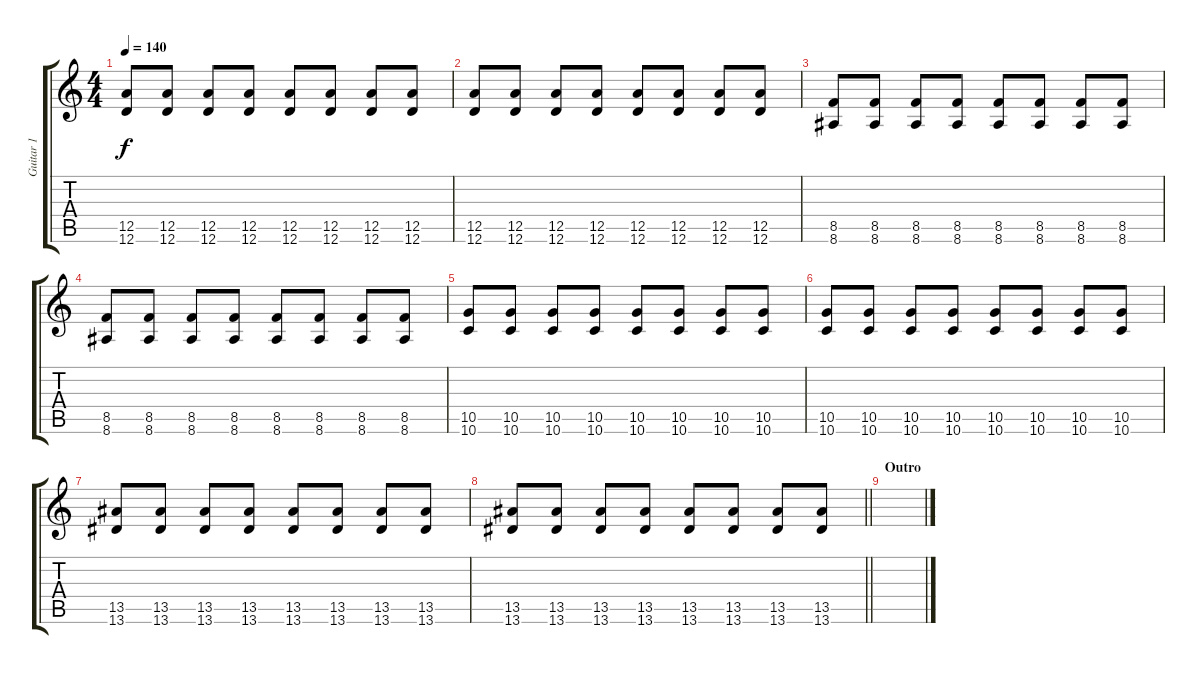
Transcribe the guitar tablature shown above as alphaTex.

\track ("Guitar 1" "Guitar 1") {instrument electricguitarclean}
\staff {score tabs}
\tuning (E4 B3 G3 D3 A2 D2) {hide}
\ts (4 4)
\tempo 140
\clef g2
\ks c
(12.5 12.6).8{dy f} (12.5 12.6).8 (12.5 12.6).8 (12.5 12.6).8 (12.5 12.6).8 (12.5 12.6).8 (12.5 12.6).8 (12.5 12.6).8 |
(12.5 12.6).8 (12.5 12.6).8 (12.5 12.6).8 (12.5 12.6).8 (12.5 12.6).8 (12.5 12.6).8 (12.5 12.6).8 (12.5 12.6).8 |
(8.5 8.6).8 (8.5 8.6).8 (8.5 8.6).8 (8.5 8.6).8 (8.5 8.6).8 (8.5 8.6).8 (8.5 8.6).8 (8.5 8.6).8 |
(8.5 8.6).8 (8.5 8.6).8 (8.5 8.6).8 (8.5 8.6).8 (8.5 8.6).8 (8.5 8.6).8 (8.5 8.6).8 (8.5 8.6).8 |
(10.5 10.6).8 (10.5 10.6).8 (10.5 10.6).8 (10.5 10.6).8 (10.5 10.6).8 (10.5 10.6).8 (10.5 10.6).8 (10.5 10.6).8 |
(10.5 10.6).8 (10.5 10.6).8 (10.5 10.6).8 (10.5 10.6).8 (10.5 10.6).8 (10.5 10.6).8 (10.5 10.6).8 (10.5 10.6).8 |
(13.5 13.6).8 (13.5 13.6).8 (13.5 13.6).8 (13.5 13.6).8 (13.5 13.6).8 (13.5 13.6).8 (13.5 13.6).8 (13.5 13.6).8 |
\barLineRight lightlight
(13.5 13.6).8 (13.5 13.6).8 (13.5 13.6).8 (13.5 13.6).8 (13.5 13.6).8 (13.5 13.6).8 (13.5 13.6).8 (13.5 13.6).8 |
\section ("" "Outro")
